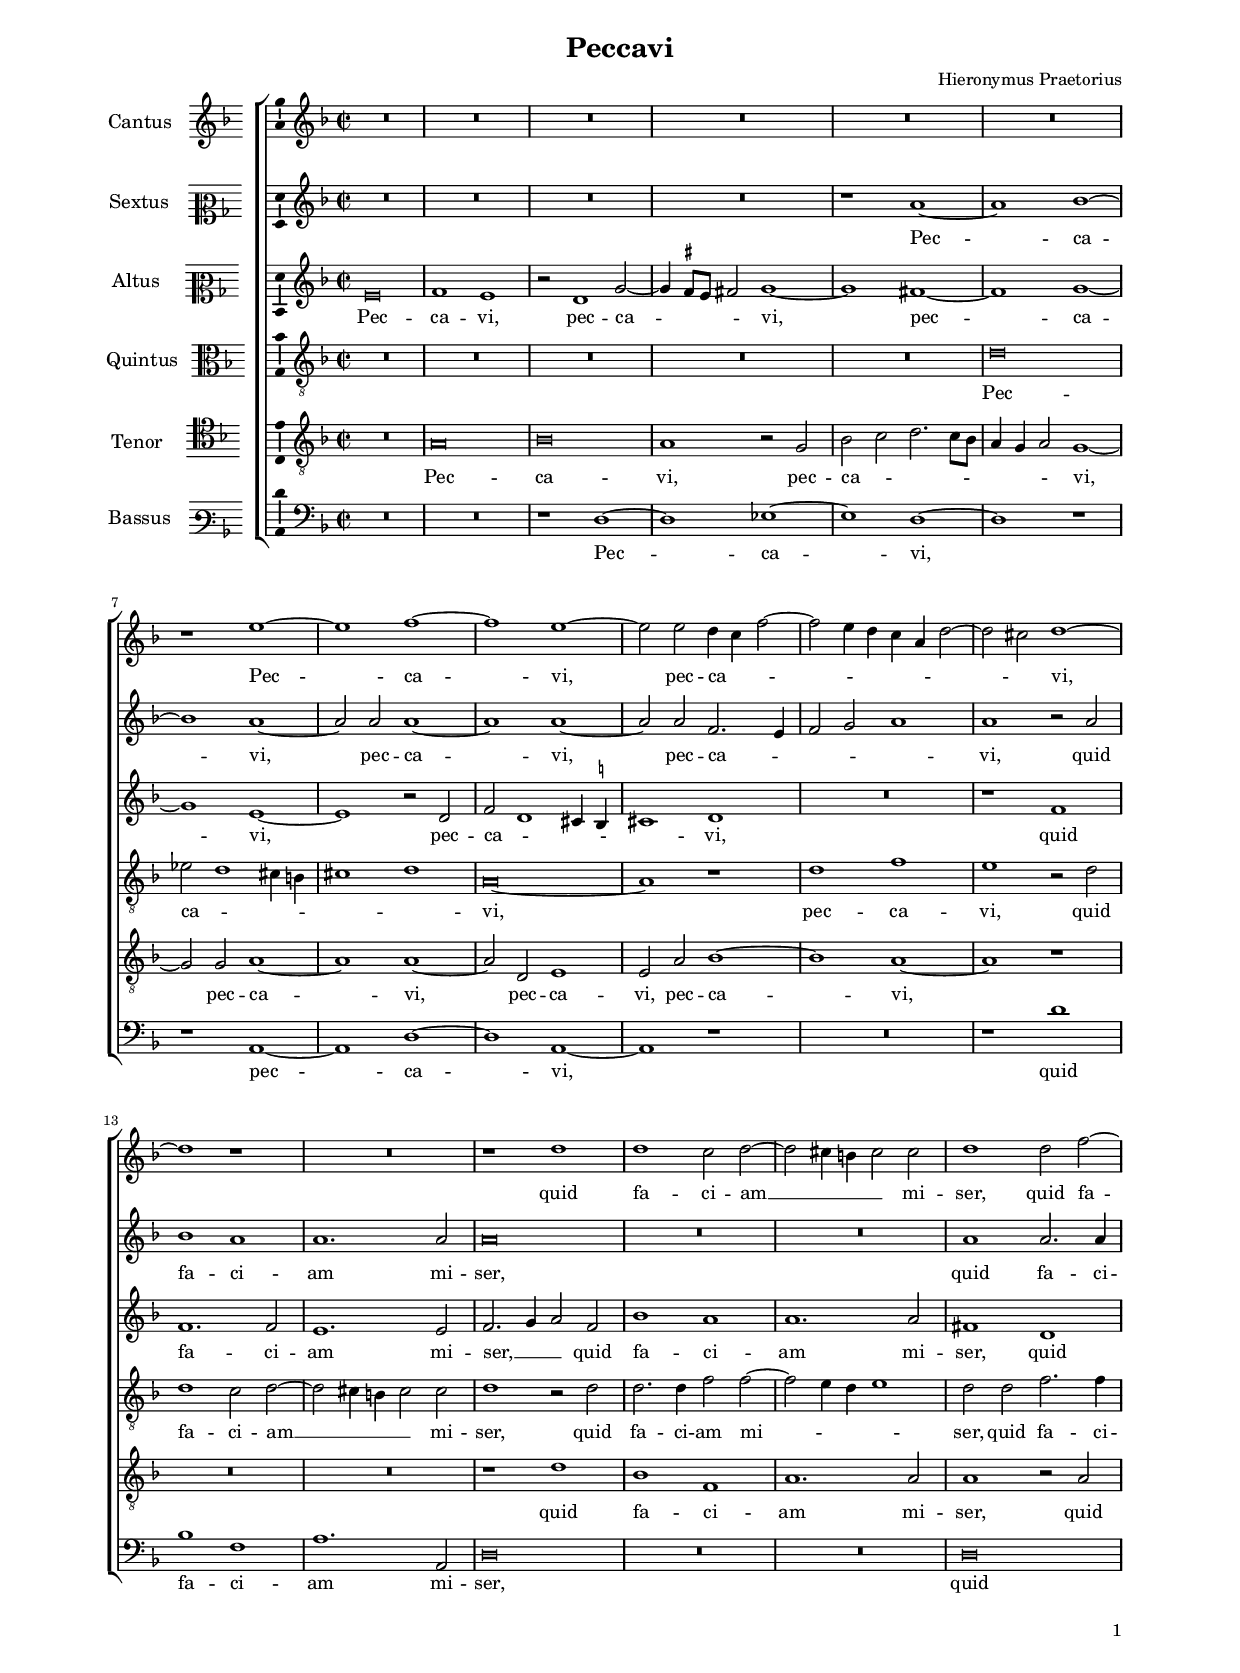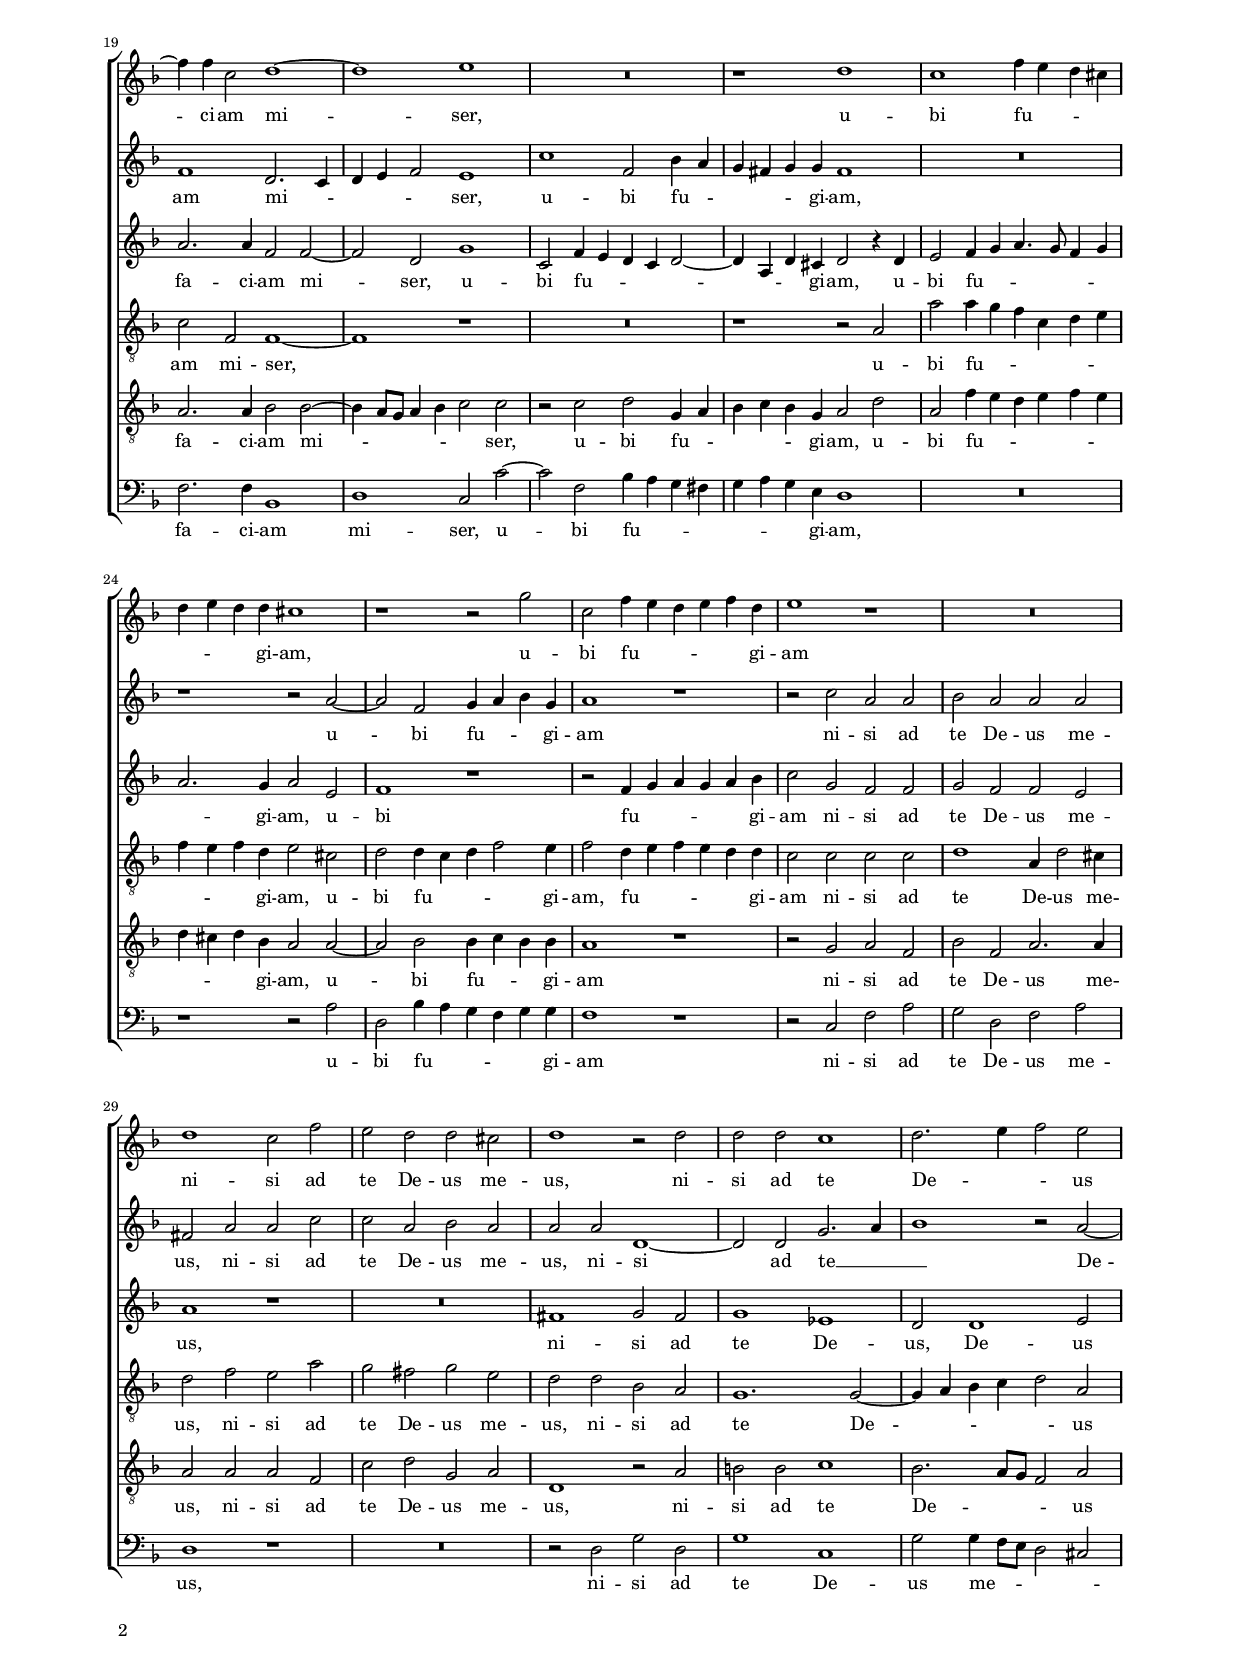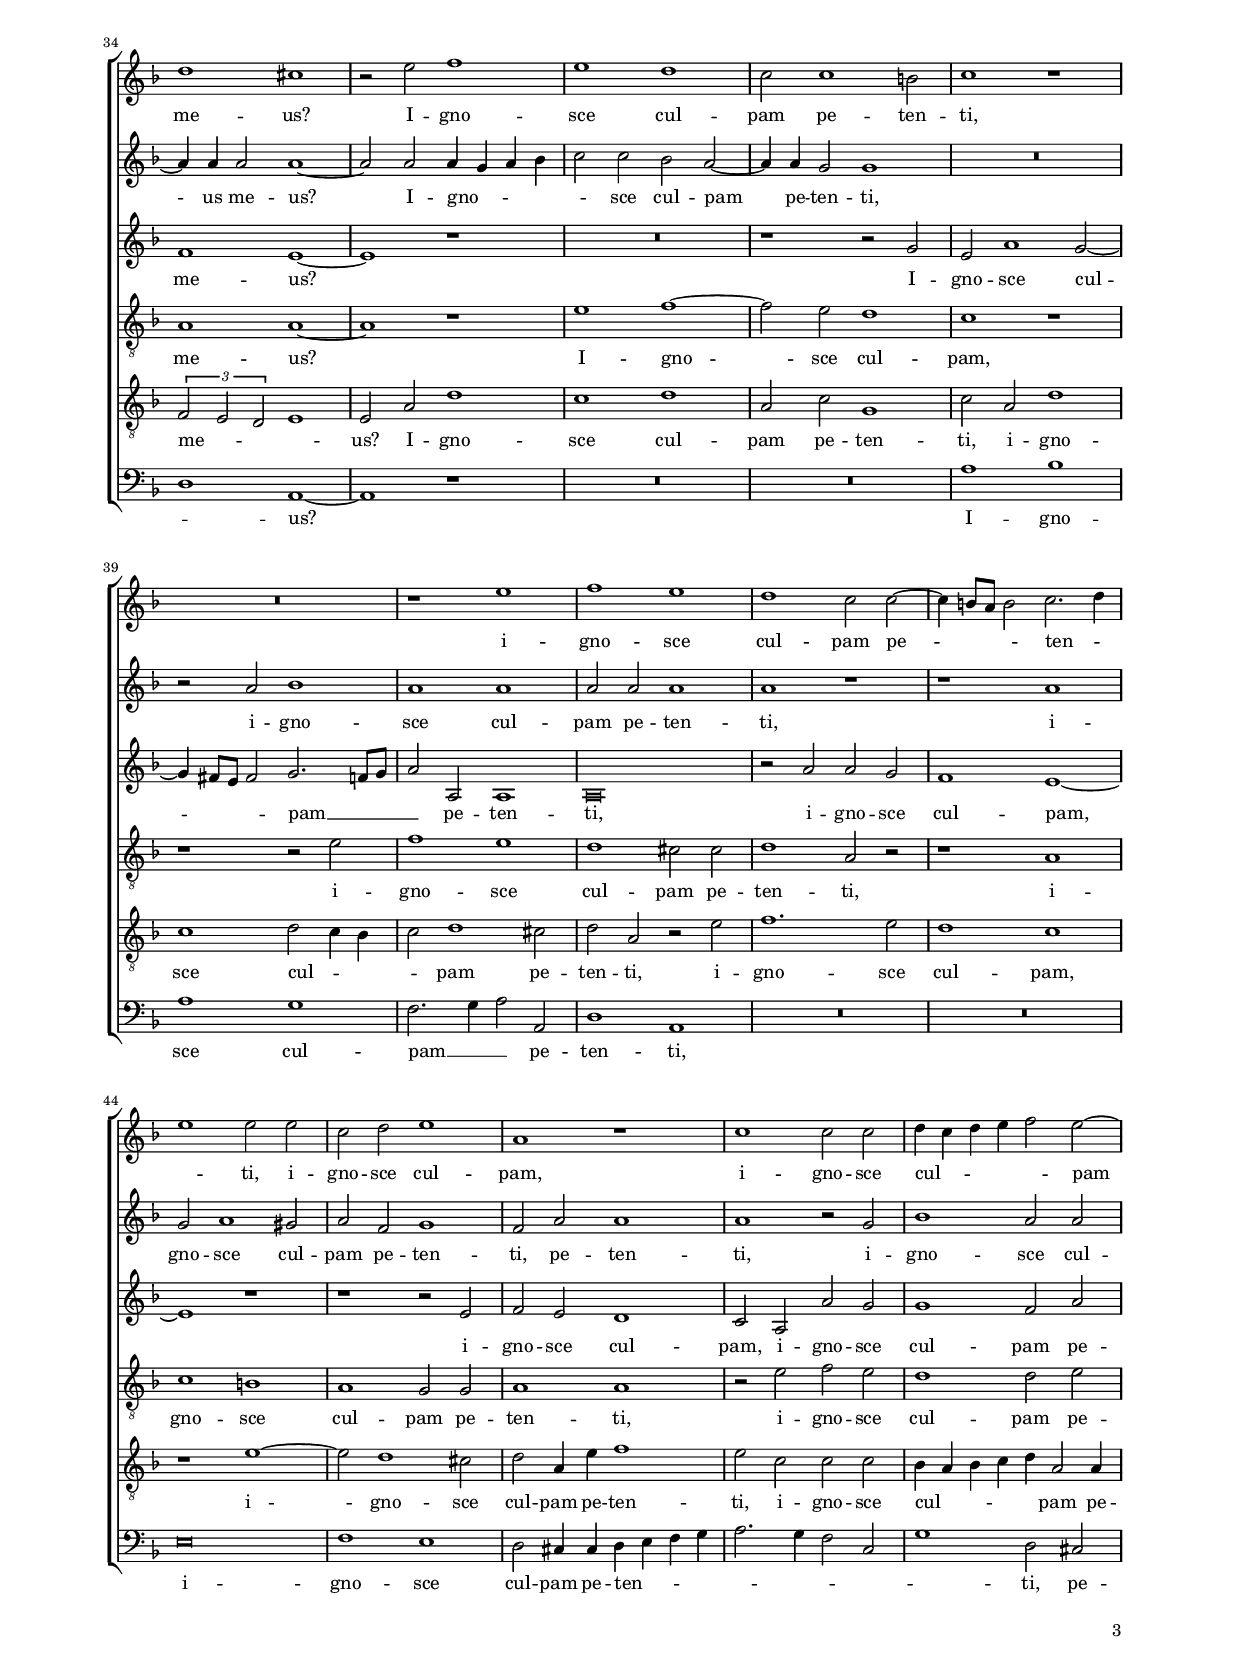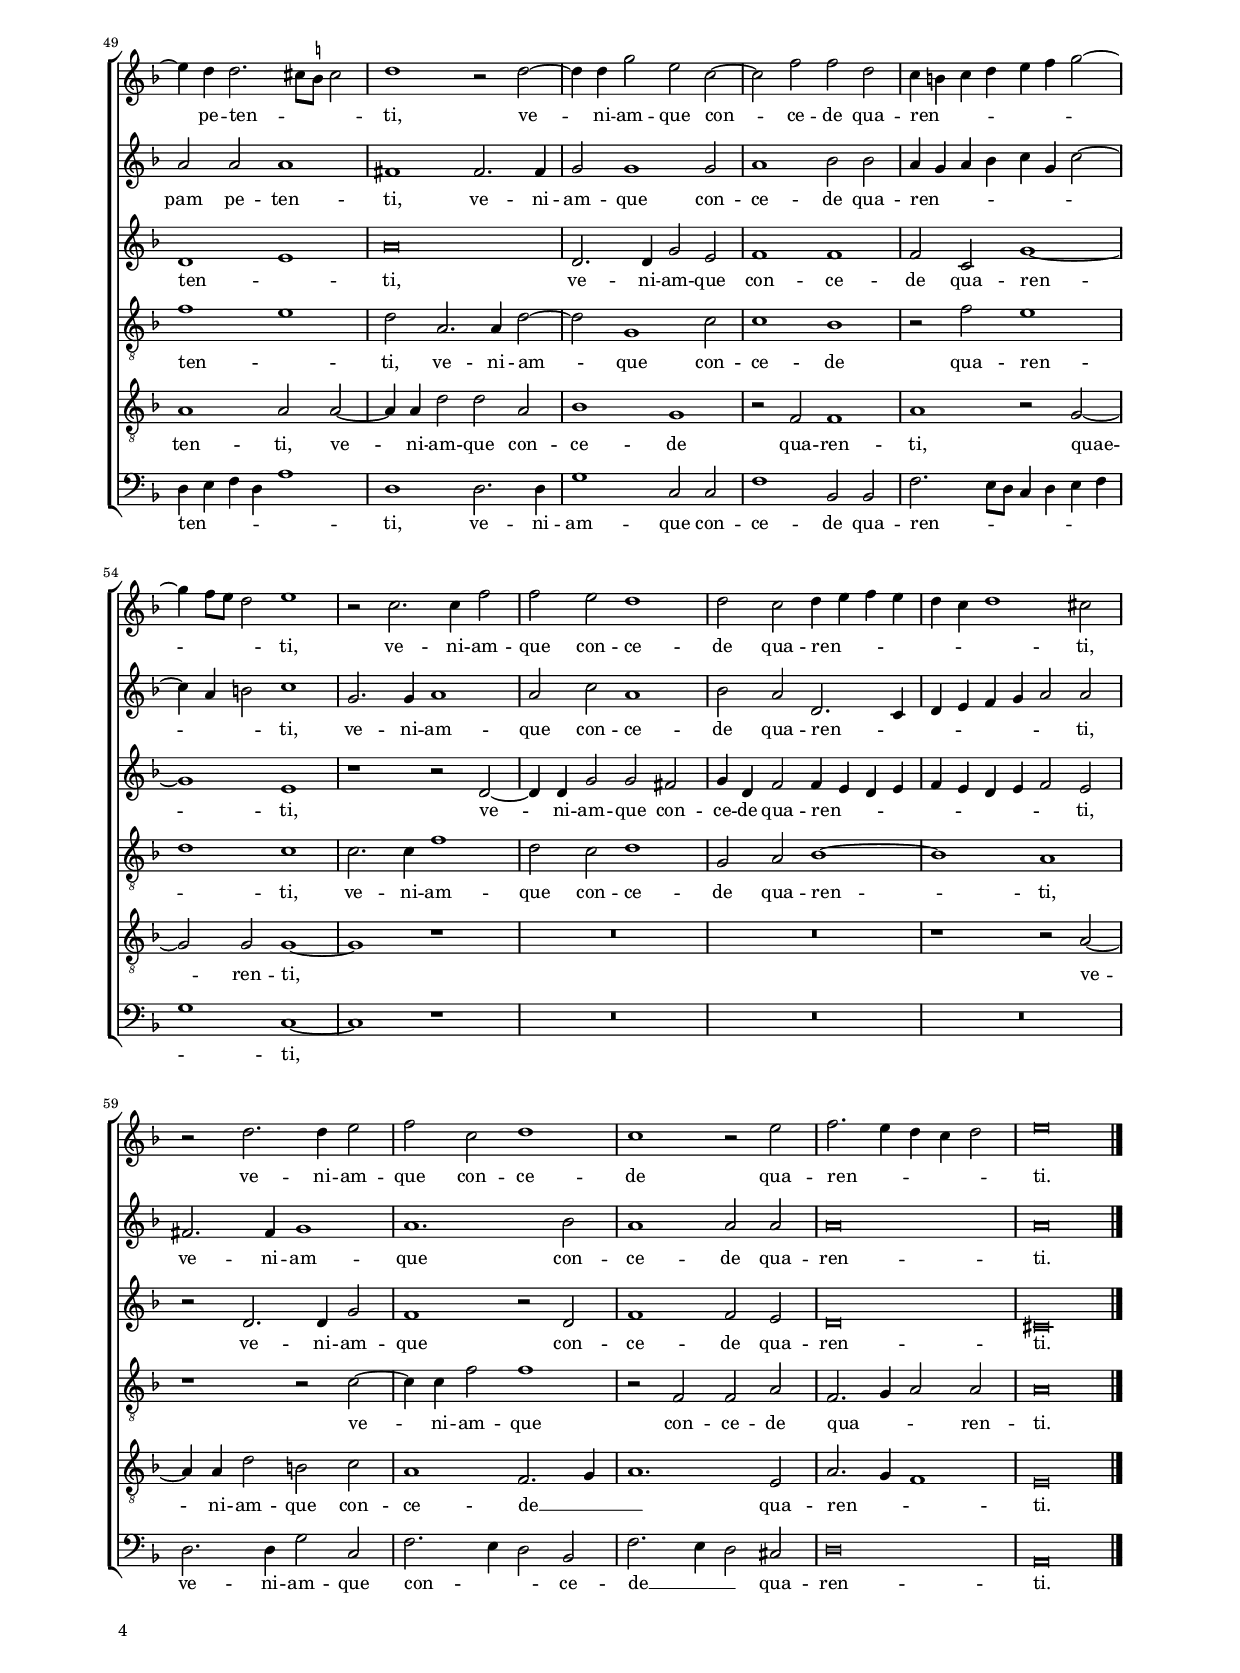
\header
{
  title="Peccavi"
  composer="Hieronymus Praetorius"
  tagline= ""
}

\version "2.24.2"
\language deutsch
#(set-global-staff-size 15)
% #(set-default-paper-size "letter")
#(ly:set-option 'point-and-click #f)


\paper
	{
	top-margin = 1.5 \cm
	bottom-margin = 1 \cm
	left-margin = 2 \cm
	right-margin = 2 \cm
	ragged-bottom = ##f
	ragged-last-bottom = ##f
	print-page-number = ##f
	system-system-spacing = #'((basic-distance . 16) (minimum-distance . 14) (padding . 4) (strechability . 250))
	oddFooterMarkup=\markup   \fill-line { "" \fromproperty #'page:page-number-string }
	evenFooterMarkup=\markup  \fill-line { \fromproperty #'page:page-number-string "" }
	last-bottom-spacing = #'((basic-distance . 12) (minimum-distance . 7) (padding . 4))
	systems-per-page = 3
	page-count = 4
%	min-systems-per-page = 3
	}


global = {
	\key f \major
	\time 2/2 \set Score.measureLength = #(ly:make-moment 2/1)
	\set Score.tempoHideNote = ##t
	\tempo 2 = 90
	\skip 1*2*63 \bar "|."
	}

ficta = { \once \set suggestAccidentals = ##t }
	
forget = #(define-music-function (music) (ly:music?) #{
	\accidentalStyle forget
	$music
	\accidentalStyle default
	#})


incipitcantus = \markup { \score {
	{
	\set Staff.instrumentName = \markup { \fontsize #1 "Cantus" }
	\key f \major
	\clef violin
	s4 \bar ""
	}
	\layout  {
	raggedright = ##t
	indent = 1.6 \cm
	line-width = 2.5 \cm
	\context { \Staff \remove Time_signature_engraver }
	\override Staff.Clef.Y-extent = #'(0 . 0)
	}} \hspace #1 }
	

incipitsextus = \markup { \score {
	{
	\set Staff.instrumentName = \markup { \fontsize #1 "Sextus" }
	\key f \major
	\clef mezzosoprano
	s4 \bar ""
	}
	\layout  {
	raggedright = ##t
	indent = 1.6 \cm
	line-width = 2.5 \cm
	\context { \Staff \remove Time_signature_engraver }
	\override Staff.Clef.Y-extent = #'(0 . 0)
	}} \hspace #1 }	 
	  
	 
incipitaltus = \markup { \score {
	{
	\set Staff.instrumentName = \markup { \fontsize #1 "Altus" }
	\key f \major
	\clef mezzosoprano
	s4 \bar ""
	}
	\layout  {
	raggedright = ##t
	indent = 1.6 \cm
	line-width = 2.5 \cm
	\context { \Staff \remove Time_signature_engraver }
	\override Staff.Clef.Y-extent = #'(0 . 0)
	}} \hspace #1 }
	

incipitquintus = \markup { \score {
	{
	\set Staff.instrumentName = \markup { \fontsize #1 "Quintus" }
	\key f \major
	\clef alto
	s4 \bar ""
	}
	\layout  {
	raggedright = ##t
	indent = 1.6 \cm
	line-width = 2.5 \cm
	\context { \Staff \remove Time_signature_engraver }
	\override Staff.Clef.Y-extent = #'(0 . 0)
	}} \hspace #1 }
	   

incipittenor = \markup { \score {
	{
	\set Staff.instrumentName = \markup { \fontsize #1 "Tenor" }
	\key f \major
	\clef tenor
	s4 \bar ""
	}
	\layout  {
	raggedright = ##t
	indent = 1.6 \cm
	line-width = 2.5 \cm
	\context { \Staff \remove Time_signature_engraver }
	\override Staff.Clef.Y-extent = #'(0 . 0)
	}} \hspace #1 }

	  
incipitbassus = \markup { \score {
	{
	\set Staff.instrumentName = \markup { \fontsize #1 "Bassus" }
	\key f \major
	\clef varbaritone
	s4 \bar ""
	}
	\layout  {
	raggedright = ##t
	indent = 1.6 \cm
	line-width = 2.5 \cm
	\context { \Staff \remove Time_signature_engraver }
	\override Staff.Clef.Y-extent = #'(0 . 0)
	}} \hspace #1 }


cantus =  \relative c''
	{
	R\breve
	R\breve
	R\breve
	R\breve
%5
	R\breve |
	R\breve
	r1 e~
	e1 f~
	f1 e~
%10
	e2 e d4 c f2~ |
	f2 e4 d c a d2~
	d2 cis d1~
	d1 r
	R\breve
%15
	r1 d |
	d1 c2 d~
	d2 cis4 h cis2 cis
	d1 d2 f~
	f4 f c2 d1~
%20
	d1 e |
	R\breve
	r1 d
	c1 f4 e d cis
	d4 e d d cis1
%25
	r1 r2 g' |
	c,2 f4 e d e f d
	e1 r
	R\breve
	d1 c2 f
%30
	e2 d d cis |
	d1 r2 d
	d2 d c1
	d2. e4 f2 e
	d1 cis
%35
	r2 e f1 |
	e1 d
	c2 c1 h2
	c1 r
	R\breve
%40
	r1 e |
	f1 e
	d1 c2 c~
	c4 h8 a h2 c2. d4
	e1 e2 e
%45
	c2 d e1 |
	a,1 r
	c1 c2 c
	d4 c d e f2 e~
	e4 d d2. cis8 \ficta h cis2
%50
	d1 r2 d~ |
	d4 d g2 e c~
	c2 f f d
	c4 h c d e f g2~
	g4 f8 e d2 e1
%55
	r2 c2. c4 f2 |
	f2 e d1
	d2 c d4 e f e
	d4 c d1 cis2
	r2 d2. d4 e2
%60
	f2 c d1 |
	c1 r2 e
	f2. e4 d c d2
	e\breve |
	}

	
sextus =  \relative c'
	{
	R\breve
	R\breve
	R\breve
	R\breve
%5
	r1 a'~ | 
	a1 b~
	b1 a~
	a2 a a1~
	a1 a~
%10
	a2 a f2. e4 |
	f2 g a1
	a1 r2 a
	b1 a
	a1. a2
%15
	a\breve |
	R\breve
	R\breve
	a1 a2. a4
	f1 d2. c4
%20
	d4 e f2 e1 |
	c'1 f,2 b4 a
	g4 fis g g fis1
	R\breve
	r1 r2 a~
%25
	a2 f g4 a b g |
	a1 r
	r2 c a a
	b2 a a a
	fis2 a a c
%30
	c2 a b a |
	a2 a d,1~
	d2 d g2. a4
	b1 r2 a~
	a4 a a2 a1~
%35
	a2 a a4 g a b |
	c2 c b a~
	a4 a g2 g1
	R\breve
	r2 a b1
%40
	a1 a |
	a2 a a1
	a1 r
	r1 a
	g2 a1 gis2
%45
	a2 f g1 |
	f2 a a1
	a1 r2 g
	b1 a2 a
	a2 a a1
%50
	fis1 fis2. fis4 |
	g2 g1 g2
	a1 b2 b
	a4 g a b c g c2~
	c4 a h2 c1
%55
	g2. g4 a1 |
	a2 c a1
	b2 a d,2. c4
	d4 e f g a2 a
	fis2. fis4 g1
%60
	a1. b2 |
	a1 a2 a
	a\breve
	a\breve |
	}


altus = \relative c'
	{
	e\breve
	f1 e	
	r2 d1 g2~
	g4 \ficta fis8 e fis!2 g1~
%5
	g1 fis~ |
	fis1 g~
	g1 e~
	e1 r2 d
	f2 d1 cis4 \ficta h
%10
	cis1 d |
	R\breve
	r1 f
	f1. f2
	e1. e2
%15
	f2. g4 a2 f |
	b1 a
	a1. a2
	fis1 d
	a'2. a4 f2 f~
%20
	f2 d g1 |
	c,2 f4 e d c d2~
	d4 a d cis d2 r4 d
	e2 f4 g a4. g8 f4 g
	a2. g4 a2 e
%25
	f1 r |
	r2 f4 g a g a b
	c2 g f f
	g2 f f e
	a1 r
%30
	R\breve |
	fis1 g2 fis
	g1 es
	d2 d1 e2
	f1 e~
%35
	e1 r |
	R\breve
	r1 r2 g
	e2 a1 g2~
	g4 fis8 e fis2 g2. f8 g
%40
	a2 a, a1 |
	a\breve
	r2 a' a g	
	f1 e~
	e1 r
%45
	r1 r2 e |
	f2 e d1
	c2 a a' g
	g1 f2 a
	d,1 e
%50
	a\breve |
	d,2. d4 g2 e
	f1 f
	f2 c g'1~
	g1 e
%55
	r1 r2 d~ |
	d4 d g2 g fis
	g4 d f2 f4 e d e
	f4 e d e f2 e
	r2 d2. d4 g2
%60
	f1 r2 d |
	f1 f2 e
	d\breve
	cis\breve |
	}


quintus =  \relative c'
	{
	R\breve
	R\breve
	R\breve
	R\breve
%5
	R\breve |
	d\breve
	es2 d1 cis4 h
	cis1 d
	a\breve~
%10
	a1 r |
	d1 f
	e1 r2 d
	d1 c2 d~
	d2 cis4 h cis2 cis
%15
	d1 r2 d |
	d2. d4 f2 f~
	f2 e4 d e1
	d2 d f2. f4
	c2 f, f1~
%20
	f1 r |
	R\breve
	r1 r2 a
	a'2 a4 g f c d e
	f4 e f d e2 cis
%25
	d2 d4 c d f2 e4 |
	f2 d4 e f e d d
	c2 c c c
	d1 a4 d2 cis4
	d2 f e a
%30
	g2 fis g e |
	d2 d b a
	g1. g2~
	g4 a b c d2 a
	a1 a~
%35
	a1 r |
	e'1 f~
	f2 e d1
	c1 r
	r1 r2 e
%40
	f1 e |
	d1 cis2 cis
	d1 a2 r
	r1 a
	c1 h
%45
	a1 g2 g |
	a1 a
	r2 e' f e
	d1 d2 e
	f1 e
%50
	d2 a2. a4 d2~ |
	d2 g,1 c2
	c1 b
	r2 f' e1
	d1 c
%55
	c2. c4 f1 |
	d2 c d1
	g,2 a b1~
	b1 a
	r1 r2 c~
%60
	c4 c f2 f1 |
	r2 f, f a
	f2. g4 a2 a
	a\breve |
	}


tenor  =  \relative c'
	{
	R\breve
	a\breve
	b\breve
	a1 r2 g
%5
	b2 c d2. c8 b |
	a4 g a2 g1~
	g2 g a1~
	a1 a~
	a2 d, e1
%10
	e2 a b1~ |
	b1 a~
	a1 r
	R\breve
	R\breve
%15
	r1 d |
	b1 f
	a1. a2
	a1 r2 a
	a2. a4 b2 b~
%20
	b4 a8 g a4 b c2 c |
	r2 c d g,4 a
	b4 c b g a2 d
	a2 f'4 e d e f e
	d4 cis d b a2 a~
%25
	a2 b b4 c b b |
	a1 r
	r2 g a f
	b2 f a2. a4
	a2 a a f
%30
	c'2 d g, a |
	d,1 r2 a'
	h2 h c1
	b2. a8 g f2 a
	\tuplet 3/2 {f2 e d} e1
%35
	e2 a d1 |
	c1 d
	a2 c g1
	c2 a d1
	c1 d2 c4 b
%40
	c2 d1 cis2 |
	d2 a r e'
	f1. e2
	d1 c
	r1 e~
%45
	e2 d1 cis2 |
	d2 a4 e' f1
	e2 c c c
	b4 a b c d a2 a4
	a1 a2 a~
%50
	a4 a d2 d a |
	b1 g
	r2 f f1
	a1 r2 g~
	g2 g g1~
%55
	g1 r |
	R\breve
	R\breve
	r1 r2 a~
	a4 a d2 h c
%60
	a1 f2. g4 |
	a1. e2
	a2. g4 f1
	e\breve |
	}


bassus  =  \relative c
	{
	R\breve
	R\breve
	r1 d~
	d1 es~
%5
	es1 d~ |
	d1 r
	r1 a~
	a1 d~
	d1 a~
%10
	a1 r |
	R\breve
	r1 d'
	b1 f
	a1. a,2
%15
	d\breve |
	R\breve
	R\breve
	d\breve
	f2. f4 b,1
%20
	d1 c2 c'~ |
	c2 f, b4 a g fis
	g4 a g e d1
	R\breve
	r1 r2 a'
%25
	d,2 b'4 a g f g g |
	f1 r
	r2 c f a
	g2 d f a
	d,1 r
%30
	R\breve |
	r2 d g d
	g1 c,
	g'2 g4 f8 e d2 cis
	d1 a~
%35
	a1 r |
	R\breve
	R\breve
	a'1 b
	a1 g
%40
	f2. g4 a2 a, |
	d1 a
	R\breve
	R\breve
	e'\breve
%45
	f1 e |
	d2 cis4 cis d  e f g
	a2. g4 f2 c
	g'1 d2 cis
	d4 e f d a'1
%50
	d,1 d2. d4 |
	g1 c,2 c
	f1 b,2 b
	f'2. e8 d c4 d e f
	g1 c,~
%55
	c1 r |
	R\breve
	R\breve
	R\breve
	d2. d4 g2 c,
%60
	f2. e4 d2 b |
	f'2. e4 d2 cis
	d\breve
	a\breve |
	}


lyricscantus = \lyricmode {
	Pec -- ca -- vi,
	pec -- ca -- _ _ _ _ _ _ _ _ vi,
	quid fa -- ci -- am __ _ _ _ mi -- ser,
	quid fa -- ci -- am mi -- ser,
	u -- bi fu -- _ _ _ _ _ _ gi -- am,
	u -- bi fu -- _ _ _ _ gi -- am
	ni -- si ad te De -- us me -- us,
	ni -- si ad te De -- _ _ us me -- us?
	I -- gno -- sce cul -- pam pe -- ten -- ti,
	i -- gno -- sce cul -- pam pe -- _ _ _ ten -- _ _ ti,
	i -- gno -- sce cul -- pam,
	i -- gno -- sce cul -- _ _ _ _ pam pe -- ten -- _ _ _ ti,
	ve -- ni -- am -- que con -- ce -- de qua -- ren -- _ _ _ _ _ _ _ _ _ ti,
	ve -- ni -- am -- que con -- ce -- de qua -- ren -- _ _ _ _ _ _ ti,
	ve -- ni -- am -- que con -- ce -- de qua -- ren -- _ _ _ _ ti.
	}

	
lyricssextus = \lyricmode {
	Pec -- ca -- vi,
	pec -- ca -- vi,
	pec -- ca -- _ _ _ _ vi,
	quid fa -- ci -- am mi -- ser,
	quid fa -- ci -- am mi -- _ _ _ _ ser,
	u -- bi fu -- _ _ _ _ gi -- am,
	u -- bi fu -- _ _ gi -- am
	ni -- si ad te De -- us me -- us,
	ni -- si ad te De -- us me -- us,
	ni -- si ad te __ _ _ De -- us me -- us?
	I -- gno -- _ _ _ _ sce cul -- pam pe -- ten -- ti,
	i -- gno -- sce cul -- pam pe -- ten -- ti,
	i -- gno -- sce cul -- pam pe -- ten -- ti,
	pe -- ten -- ti,
	i -- gno -- sce cul -- pam pe -- ten -- ti,
	ve -- ni -- am -- que con -- ce -- de qua -- ren -- _ _ _ _ _ _ _ _ ti,
	ve -- ni -- am -- que con -- ce -- de qua -- ren -- _ _ _ _ _ _ ti,
	ve -- ni -- am -- que con -- ce -- de qua -- ren -- ti.
	}
	

lyricsaltus = \lyricmode {
	Pec -- ca -- vi,
	pec -- ca -- _ _ _ vi,
	pec -- ca -- vi,
	pec -- ca -- _ _ _ _ vi,
	quid fa -- ci -- am mi -- ser, __ _ _
	quid fa -- ci -- am mi -- ser,
	quid fa -- ci -- am mi -- ser,
	u -- bi fu -- _ _ _ _ _ _ gi -- am,
	u -- bi fu -- _ _ _ _ _ _ gi -- am,
	u -- bi fu -- _ _ _ _ gi -- am
	ni -- si ad te De -- us me -- us,
	ni -- si ad te De -- us,
	De -- us me -- us?
	I -- gno -- sce cul -- _ _ _ pam __ _ _ _ pe -- ten -- ti,
	i -- gno -- sce cul -- pam,
	i -- gno -- sce cul -- pam,
	i -- gno -- sce cul -- pam pe -- ten -- _ ti,
	ve -- ni -- am -- que con -- ce -- de qua -- ren -- ti,
	ve -- ni -- am -- que con -- ce -- de qua -- ren -- _ _ _ _ _ _ _ _ ti,
	ve -- ni -- am -- que con -- ce -- de qua -- ren -- ti.
	}


lyricsquintus = \lyricmode {
	Pec -- ca -- _ _ _ _ _ vi,
	pec -- ca -- vi,
	quid fa -- ci -- am __ _ _ _ mi -- ser,
	quid fa -- ci -- am mi -- _ _ _ ser,
	quid fa -- ci -- am mi -- ser,
	u -- bi fu -- _ _ _ _ _ _ _ _ gi -- am,
	u -- bi fu -- _ _ _ gi -- am,
	fu -- _ _ _ _ gi -- am
	ni -- si ad te De -- us me -- us,
	ni -- si ad te De -- us me -- us,
	ni -- si ad te De -- _ _ _ _ us me -- us?
	I -- gno -- sce cul -- pam,
	i -- gno -- sce cul -- pam pe -- ten -- ti,
	i -- gno -- sce cul -- pam pe -- ten -- ti,
	i -- gno -- sce cul -- pam pe -- ten -- _ ti,
	ve -- ni -- am -- que con -- ce -- de qua -- ren -- _ ti,
	ve -- ni -- am -- que con -- ce -- de qua -- ren -- ti,
	ve -- ni -- am -- que con -- ce -- de qua -- _ _ ren -- ti.
	}


lyricstenor = \lyricmode {
	Pec -- ca -- vi,
	pec -- ca -- _ _ _ _ _ _ _ vi,
	pec -- ca -- vi,
	pec -- ca -- vi,
	pec -- ca -- vi,
	quid fa -- ci -- am mi -- ser,
	quid fa -- ci -- am mi -- _ _ _ _ _ ser,
	u -- bi fu -- _ _ _ _ gi -- am,
	u -- bi fu -- _ _ _ _ _ _ _ _ gi -- am,
	u -- bi fu -- _ _ gi -- am
	ni -- si ad te De -- us me -- us,
	ni -- si ad te De -- us me -- us,
	ni -- si ad te De -- _ _ _ us me -- _ _ _ us?
	I -- gno -- sce cul -- pam pe -- ten -- ti,
	i -- gno -- sce cul -- _ _ _ pam pe -- ten -- ti,
	i -- gno -- sce cul -- pam,
	i -- gno -- sce cul -- pam pe -- ten -- ti,
	i -- gno -- sce cul -- _ _ _ _ pam pe -- ten -- ti,
	ve -- ni -- am -- que con -- ce -- de qua -- ren -- ti,
	quae -- ren -- ti,
	ve -- ni -- am -- que con -- ce -- de __ _ _ qua -- ren -- _ _ ti.
	}


lyricsbassus = \lyricmode {
	Pec -- ca -- vi,
	pec -- ca -- vi,
	quid fa -- ci -- am mi -- ser,
	quid fa -- ci -- am mi -- ser,
	u -- bi fu -- _ _ _ _ _ _ gi -- am,
	u -- bi fu -- _ _ _ _ gi -- am
	ni -- si ad te De -- us me -- us,
	ni -- si ad te De -- us me -- _ _ _ _ _ us?
	I -- gno -- sce cul -- pam __ _ _ pe -- ten -- ti,
	i -- gno -- sce cul -- pam pe -- ten -- _ _ _ _ _ _ _ _ ti,
	pe -- ten -- _ _ _ _ ti,
	ve -- ni -- am -- que con -- ce -- de qua -- ren -- _ _ _ _ _ _ _ ti,
	ve -- ni -- am -- que con -- _ _ ce -- de __ _ _ qua -- ren -- ti.
	}


\score
{  
	\transpose c c {
	\new ChoirStaff \with { \override StaffGrouper.staff-staff-spacing.basic-distance = #12 }
	<<

	\new Staff << \global
	\new Voice="v1" {
		\set Staff.instrumentName=\incipitcantus
		\set Staff.midiInstrument = "reed organ"
		\clef violin
		\cantus }
	\new Lyrics \lyricsto "v1" {\lyricscantus }
	>>


	\new Staff << \global
	\new Voice="v6" {
		\set Staff.instrumentName=\incipitsextus
		\set Staff.midiInstrument = "reed organ"
		\clef violin 
		\sextus}
	\new Lyrics \lyricsto "v6" {\lyricssextus }
	>>


	\new Staff << \global
	\new Voice="v2" {
		\set Staff.instrumentName=\incipitaltus
		\set Staff.midiInstrument = "reed organ"
		\clef violin 
		\altus}
	\new Lyrics \lyricsto "v2" {\lyricsaltus }
	>>


	\new Staff << \global
	\new Voice="v5" {
		\set Staff.instrumentName=\incipitquintus
		\set Staff.midiInstrument = "reed organ"
		\clef "G_8"
		\quintus}
	\new Lyrics \lyricsto "v5" {\lyricsquintus }
	>>


	\new Staff << \global
	\new Voice="v3" {
		\set Staff.instrumentName=\incipittenor
		\set Staff.midiInstrument = "reed organ"
		\clef "G_8"
		\tenor }
	\new Lyrics \lyricsto "v3" {\lyricstenor }
	>>


	\new Staff << \global
	\new Voice="v4" {
		\set Staff.instrumentName=\incipitbassus
		\set Staff.midiInstrument = "reed organ"
		\clef bass 
		\bassus }
	\new Lyrics \lyricsto "v4" {\lyricsbassus}
	>>

	>>
	} % transpose

	\layout
	{
	indent = 2.5 \cm
%	\context { \Lyrics \override VerticalAxisGroup.nonstaff-relatedstaff-spacing.padding = #2 }
%	\context { \Lyrics \override LyricText.font-size = #1 }
	\context { \Staff \consists Ambitus_engraver }
	\context { \Score \override BarNumber.padding = #2 }
	\context { \Voice \override NoteHead.style = #'baroque }
	}

\midi
	{
	}

}


% EOF
